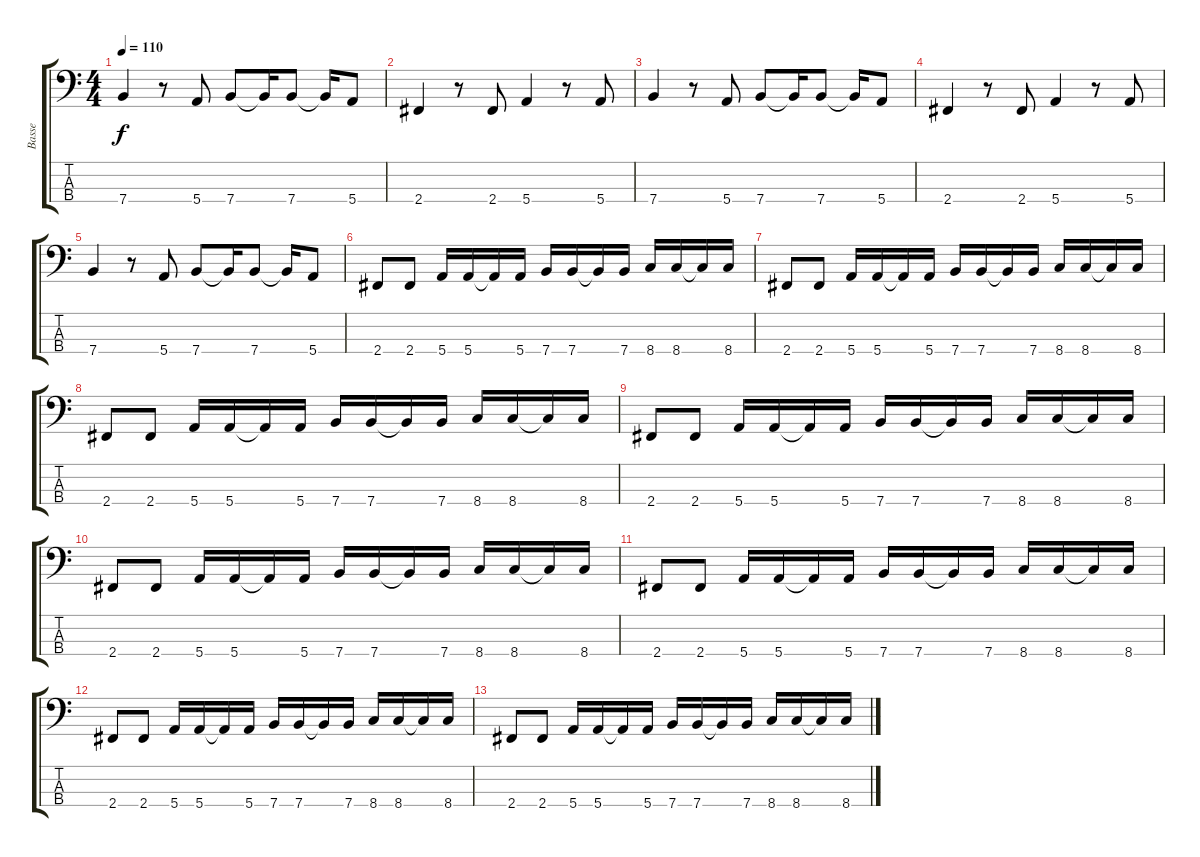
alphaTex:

\track ("Basse" "Basse") {instrument electricbassfinger}
\staff {score tabs}
\tuning (G2 D2 A1 E1) {hide}
\ts (4 4)
\tempo 110
\clef f4
\ks c
7.4.4{dy f} r.8 5.4.8 7.4.8 7.4{t}.16 7.4.8 7.4{t}.16 5.4.8 |
2.4.4 r.8 2.4.8 5.4.4 r.8 5.4.8 |
7.4.4 r.8 5.4.8 7.4.8 7.4{t}.16 7.4.8 7.4{t}.16 5.4.8 |
2.4.4 r.8 2.4.8 5.4.4 r.8 5.4.8 |
7.4.4 r.8 5.4.8 7.4.8 7.4{t}.16 7.4.8 7.4{t}.16 5.4.8 |
2.4.8{instrument slapbass2} 2.4.8 5.4.16 5.4.16 5.4{t}.16 5.4.16 7.4.16 7.4.16 7.4{t}.16 7.4.16 8.4.16 8.4.16 8.4{t}.16 8.4.16 |
2.4.8 2.4.8 5.4.16 5.4.16 5.4{t}.16 5.4.16 7.4.16 7.4.16 7.4{t}.16 7.4.16 8.4.16 8.4.16 8.4{t}.16 8.4.16 |
2.4.8{instrument slapbass2} 2.4.8 5.4.16 5.4.16 5.4{t}.16 5.4.16 7.4.16 7.4.16 7.4{t}.16 7.4.16 8.4.16 8.4.16 8.4{t}.16 8.4.16 |
2.4.8 2.4.8 5.4.16 5.4.16 5.4{t}.16 5.4.16 7.4.16 7.4.16 7.4{t}.16 7.4.16 8.4.16 8.4.16 8.4{t}.16 8.4.16 |
2.4.8{instrument slapbass2} 2.4.8 5.4.16 5.4.16 5.4{t}.16 5.4.16 7.4.16 7.4.16 7.4{t}.16 7.4.16 8.4.16 8.4.16 8.4{t}.16 8.4.16 |
2.4.8 2.4.8 5.4.16 5.4.16 5.4{t}.16 5.4.16 7.4.16 7.4.16 7.4{t}.16 7.4.16 8.4.16 8.4.16 8.4{t}.16 8.4.16 |
2.4.8{instrument slapbass2} 2.4.8 5.4.16 5.4.16 5.4{t}.16 5.4.16 7.4.16 7.4.16 7.4{t}.16 7.4.16 8.4.16 8.4.16 8.4{t}.16 8.4.16 |
2.4.8 2.4.8 5.4.16 5.4.16 5.4{t}.16 5.4.16 7.4.16 7.4.16 7.4{t}.16 7.4.16 8.4.16 8.4.16 8.4{t}.16 8.4.16
